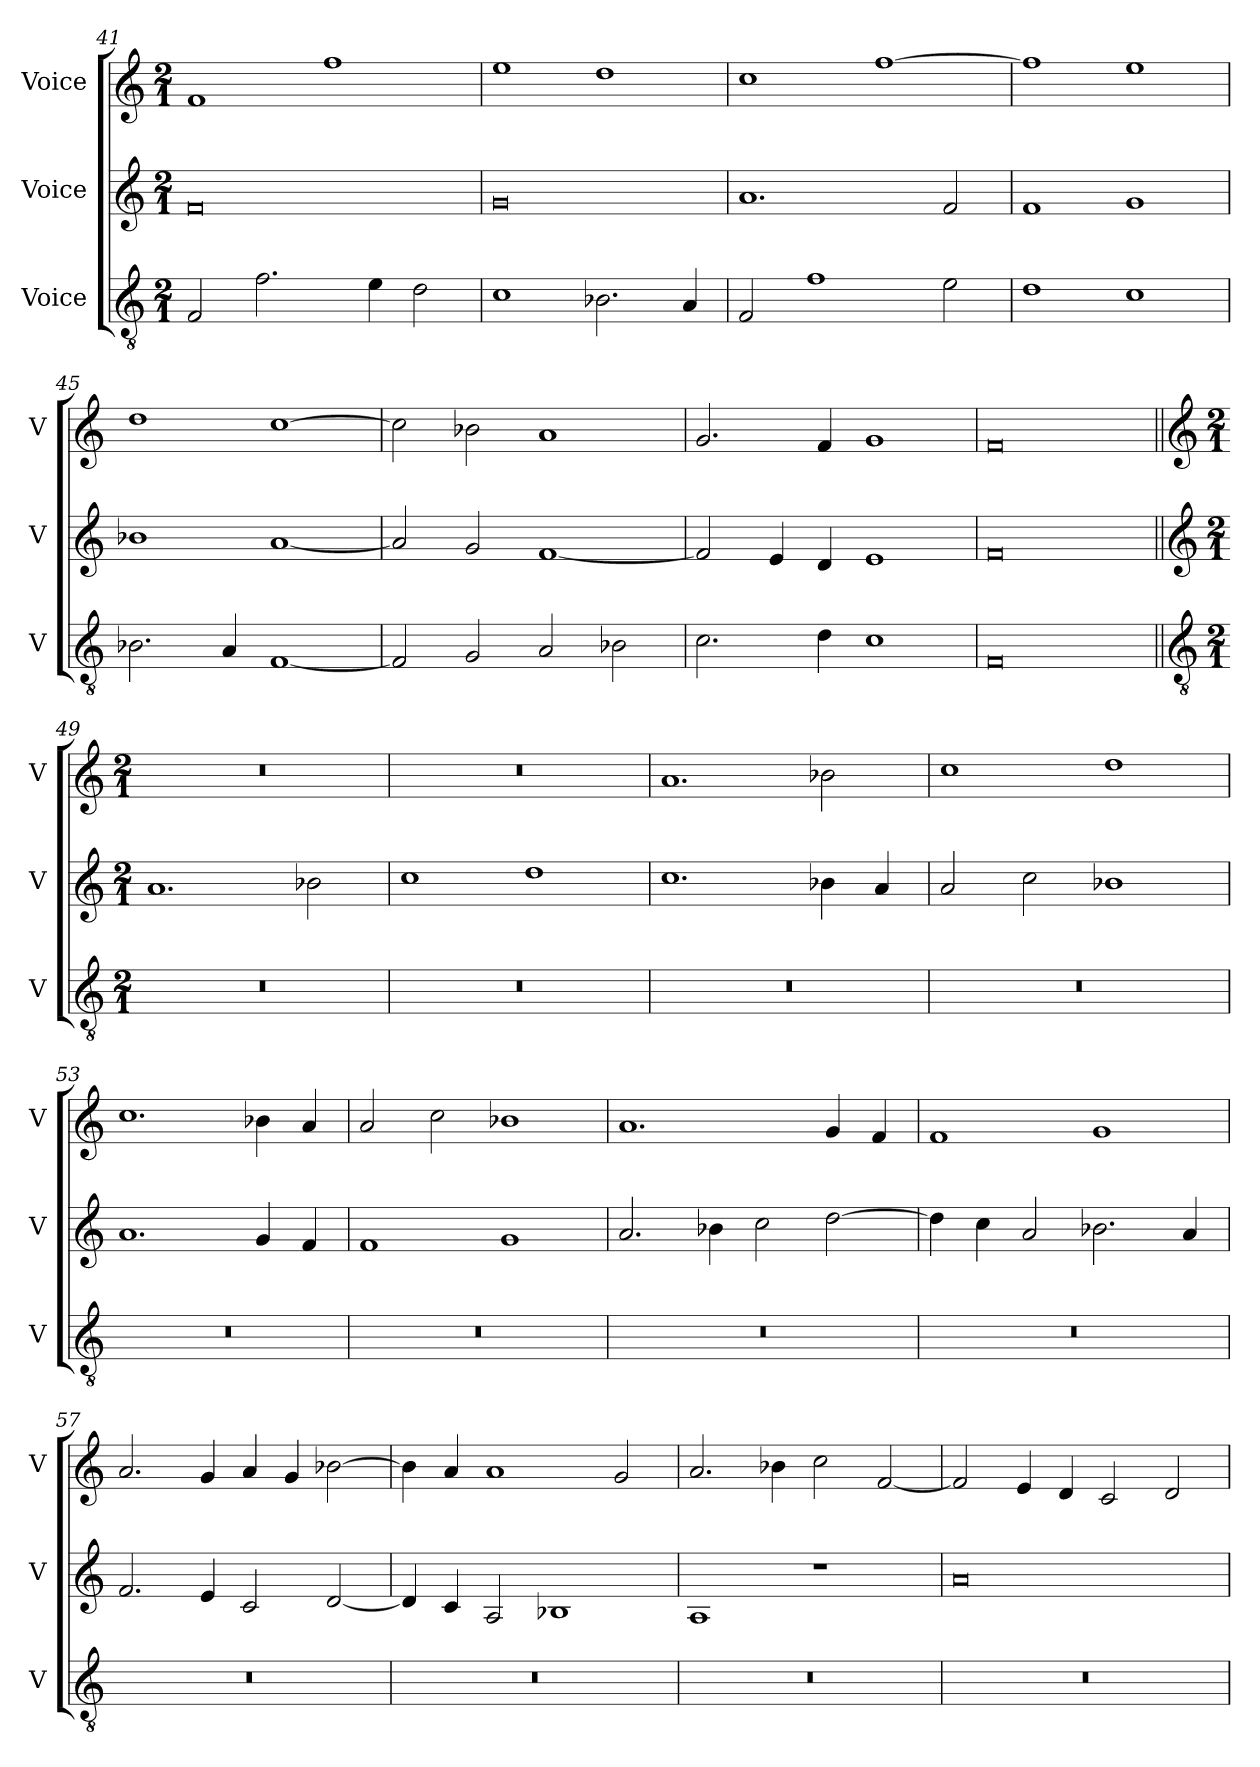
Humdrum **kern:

**kern	**kern	**kern
*part3	*part2	*part1
*staff3	*staff2	*staff1
*I"Voice	*I"Voice	*I"Voice
*I'V	*I'V	*I'V
*clefGv2	*clefG2	*clefG2
*k[]	*k[]	*k[]
*M2/1	*M2/1	*M2/1
=41	=41	=41
2F/	0f	1f
2.f\	.	.
.	.	1ff
4e\	.	.
2d\	.	.
=42	=42	=42
1c	0g	1ee
2.B-X\	.	1dd
4A/	.	.
!!LO:LB:g=z
=43	=43	=43
2F/	1.a	1cc
1f	.	.
.	.	[1ff
2e\	2f/	.
=44	=44	=44
1d	1f	1ff]
1c	1g	1ee
=45	=45	=45
2.B-X\	1b-X	1dd
4A/	.	.
[1F	[1a	[1cc
=46	=46	=46
2F/]	2a/]	2cc\]
2G/	2g/	2b-X\
2A/	[1f	1a
2B-X\	.	.
!!LO:LB:g=z
=47	=47	=47
2.c\	2f/]	2.g/
.	4e/	.
4d\	4d/	4f/
1c	1e	1g
=48	=48	=48
0F	0f	0f
=49||	=49||	=49||
*clefGv2	*clefG2	*clefG2
*M2/1	*M2/1	*M2/1
0r	1.a	0r
.	2b-X\	.
=50	=50	=50
0r	1cc	0r
.	1dd	.
=51	=51	=51
0r	1.cc	1.a
.	4b-X\	2b-X\
.	4a/	.
!!LO:LB:g=z
=52	=52	=52
0r	2a/	1cc
.	2cc\	.
.	1b-X	1dd
=53	=53	=53
0r	1.a	1.cc
.	4g/	4b-X\
.	4f/	4a/
=54	=54	=54
0r	1f	2a/
.	.	2cc\
.	1g	1b-X
=55	=55	=55
0r	2.a/	1.a
.	4b-X\	.
.	2cc\	.
.	[2dd\	4g/
.	.	4f/
!!LO:LB:g=z
=56	=56	=56
0r	4dd\]	1f
.	4cc\	.
.	2a/	.
.	2.b-X\	1g
.	4a/	.
=57	=57	=57
0r	2.f/	2.a/
.	4e/	4g/
.	2c/	4a/
.	.	4g/
.	[2d/	[2b-X\
=58	=58	=58
0r	4d/]	4b-\]
.	4c/	4a/
.	2A/	1a
.	1B-X	.
.	.	2g/
=59	=59	=59
0r	1A	2.a/
.	.	4b-X\
.	1r	2cc\
.	.	[2f/
!!LO:PB:g=z
=60	=60	=60
0r	0a	2f/]
.	.	4e/
.	.	4d/
.	.	2c/
.	.	2d/
=	=	=
*-	*-	*-
